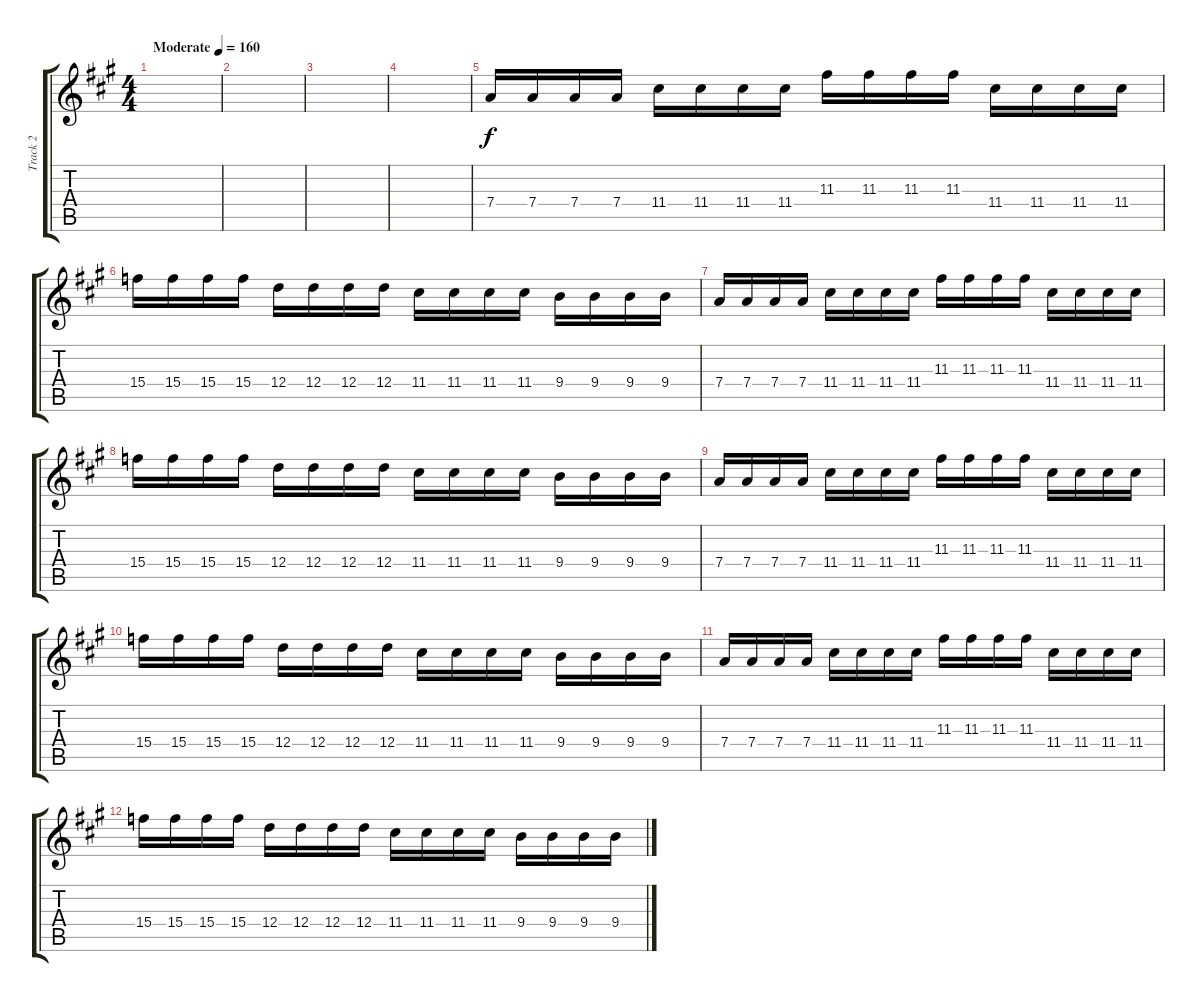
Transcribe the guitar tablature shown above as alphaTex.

\track ("Track 2" "Track 2") {instrument overdrivenguitar}
\staff {score tabs}
\tuning (E4 B3 G3 D3 A2 E2) {hide}
\ts (4 4)
\tempo (160 "Moderate")
\clef g2
\ks a
|
|
|
|
7.4.16 7.4.16 7.4.16 7.4.16 11.4.16 11.4.16 11.4.16 11.4.16 11.3.16 11.3.16 11.3.16 11.3.16 11.4.16 11.4.16 11.4.16 11.4.16 |
15.4.16 15.4.16 15.4.16 15.4.16 12.4.16 12.4.16 12.4.16 12.4.16 11.4.16 11.4.16 11.4.16 11.4.16 9.4.16 9.4.16 9.4.16 9.4.16 |
7.4.16 7.4.16 7.4.16 7.4.16 11.4.16 11.4.16 11.4.16 11.4.16 11.3.16 11.3.16 11.3.16 11.3.16 11.4.16 11.4.16 11.4.16 11.4.16 |
15.4.16 15.4.16 15.4.16 15.4.16 12.4.16 12.4.16 12.4.16 12.4.16 11.4.16 11.4.16 11.4.16 11.4.16 9.4.16 9.4.16 9.4.16 9.4.16 |
7.4.16 7.4.16 7.4.16 7.4.16 11.4.16 11.4.16 11.4.16 11.4.16 11.3.16 11.3.16 11.3.16 11.3.16 11.4.16 11.4.16 11.4.16 11.4.16 |
15.4.16 15.4.16 15.4.16 15.4.16 12.4.16 12.4.16 12.4.16 12.4.16 11.4.16 11.4.16 11.4.16 11.4.16 9.4.16 9.4.16 9.4.16 9.4.16 |
7.4.16 7.4.16 7.4.16 7.4.16 11.4.16 11.4.16 11.4.16 11.4.16 11.3.16 11.3.16 11.3.16 11.3.16 11.4.16 11.4.16 11.4.16 11.4.16 |
15.4.16 15.4.16 15.4.16 15.4.16 12.4.16 12.4.16 12.4.16 12.4.16 11.4.16 11.4.16 11.4.16 11.4.16 9.4.16 9.4.16 9.4.16 9.4.16
